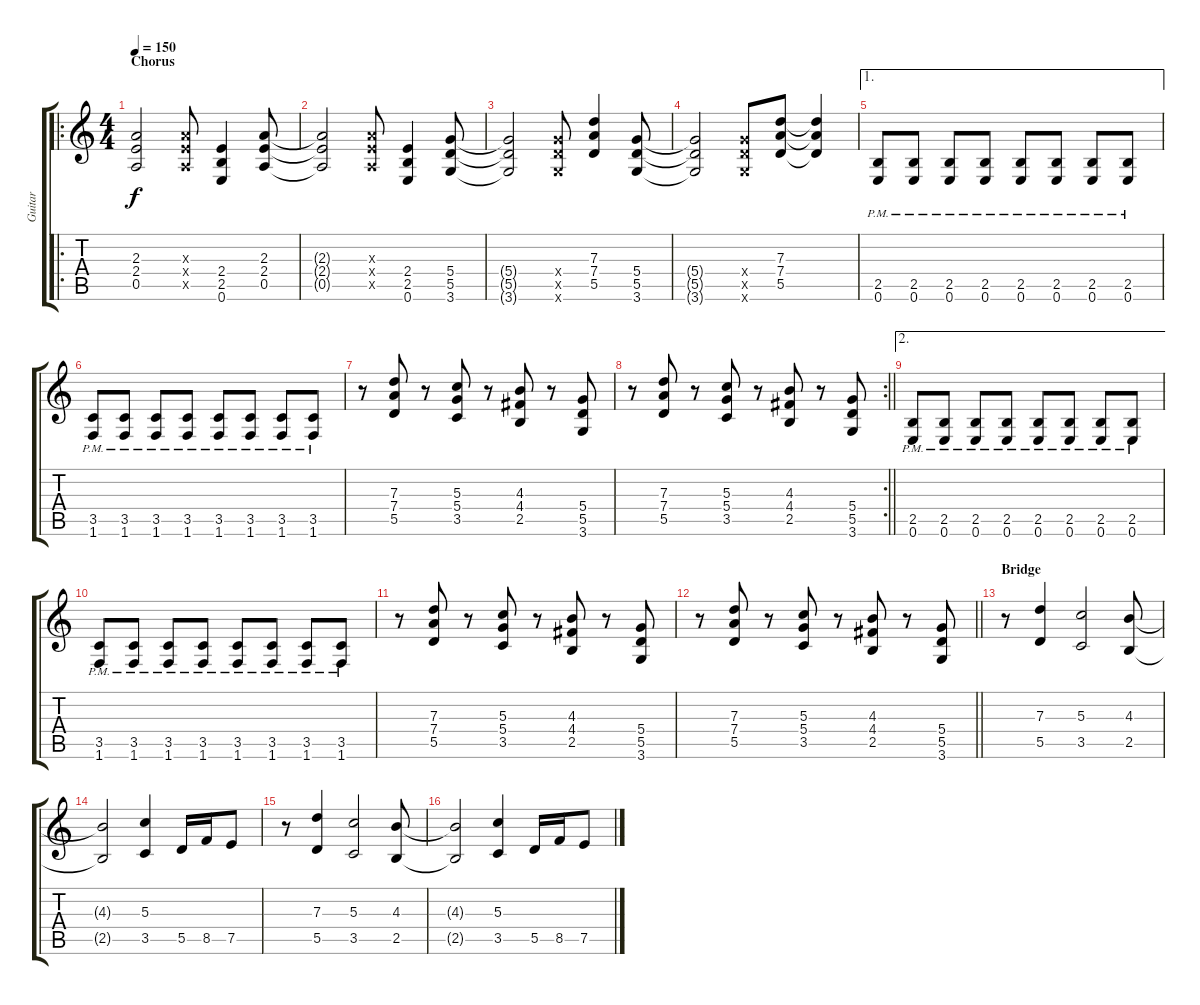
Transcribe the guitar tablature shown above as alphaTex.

\track ("Guitar" "Guitar") {instrument overdrivenguitar}
\staff {score tabs}
\tuning (E4 B3 G3 D3 A2 E2) {hide}
\ro
\ts (4 4)
\section ("" "Chorus")
\tempo 150
\clef g2
\ks c
(2.3 2.4 0.5).2{dy f} (2.3{x} 2.4{x} 0.5{x}).8 (2.4 2.5 0.6).4 (2.3 2.4 0.5).8 |
(2.3{t} 2.4{t} 0.5{t}).2 (2.3{x} 2.4{x} 0.5{x}).8 (2.4 2.5 0.6).4 (5.4 5.5 3.6).8 |
(5.4{t} 5.5{t} 3.6{t}).2 (5.4{x} 5.5{x} 3.6{x}).8 (7.3 7.4 5.5).4 (5.4 5.5 3.6).8 |
(5.4{t} 5.5{t} 3.6{t}).2 (5.4{x} 5.5{x} 3.6{x}).8 (7.3 7.4 5.5).8 (7.3{t} 7.4{t} 5.5{t}).4 |
\ae 1
(2.5{pm} 0.6{pm}).8 (2.5{pm} 0.6{pm}).8 (2.5{pm} 0.6{pm}).8 (2.5{pm} 0.6{pm}).8 (2.5{pm} 0.6{pm}).8 (2.5{pm} 0.6{pm}).8 (2.5{pm} 0.6{pm}).8 (2.5{pm} 0.6{pm}).8 |
(3.5{pm} 1.6{pm}).8 (3.5{pm} 1.6{pm}).8 (3.5{pm} 1.6{pm}).8 (3.5{pm} 1.6{pm}).8 (3.5{pm} 1.6{pm}).8 (3.5{pm} 1.6{pm}).8 (3.5{pm} 1.6{pm}).8 (3.5{pm} 1.6{pm}).8 |
r.8 (7.3 7.4 5.5).8 r.8 (5.3 5.4 3.5).8 r.8 (4.3 4.4 2.5).8 r.8 (5.4 5.5 3.6).8 |
\rc 2
\barLineRight lightlight
r.8 (7.3 7.4 5.5).8 r.8 (5.3 5.4 3.5).8 r.8 (4.3 4.4 2.5).8 r.8 (5.4 5.5 3.6).8 |
\ae 2
(2.5{pm} 0.6{pm}).8 (2.5{pm} 0.6{pm}).8 (2.5{pm} 0.6{pm}).8 (2.5{pm} 0.6{pm}).8 (2.5{pm} 0.6{pm}).8 (2.5{pm} 0.6{pm}).8 (2.5{pm} 0.6{pm}).8 (2.5{pm} 0.6{pm}).8 |
(3.5{pm} 1.6{pm}).8 (3.5{pm} 1.6{pm}).8 (3.5{pm} 1.6{pm}).8 (3.5{pm} 1.6{pm}).8 (3.5{pm} 1.6{pm}).8 (3.5{pm} 1.6{pm}).8 (3.5{pm} 1.6{pm}).8 (3.5{pm} 1.6{pm}).8 |
r.8 (7.3 7.4 5.5).8 r.8 (5.3 5.4 3.5).8 r.8 (4.3 4.4 2.5).8 r.8 (5.4 5.5 3.6).8 |
\barLineRight lightlight
r.8 (7.3 7.4 5.5).8 r.8 (5.3 5.4 3.5).8 r.8 (4.3 4.4 2.5).8 r.8 (5.4 5.5 3.6).8 |
\section ("" "Bridge")
r.8 (7.3 5.5).4 (5.3 3.5).2 (4.3 2.5).8 |
(4.3{t} 2.5{t}).2 (5.3 3.5).4 5.5.16 8.5.16 7.5.8 |
r.8 (7.3 5.5).4 (5.3 3.5).2 (4.3 2.5).8 |
(4.3{t} 2.5{t}).2 (5.3 3.5).4 5.5.16 8.5.16 7.5.8
